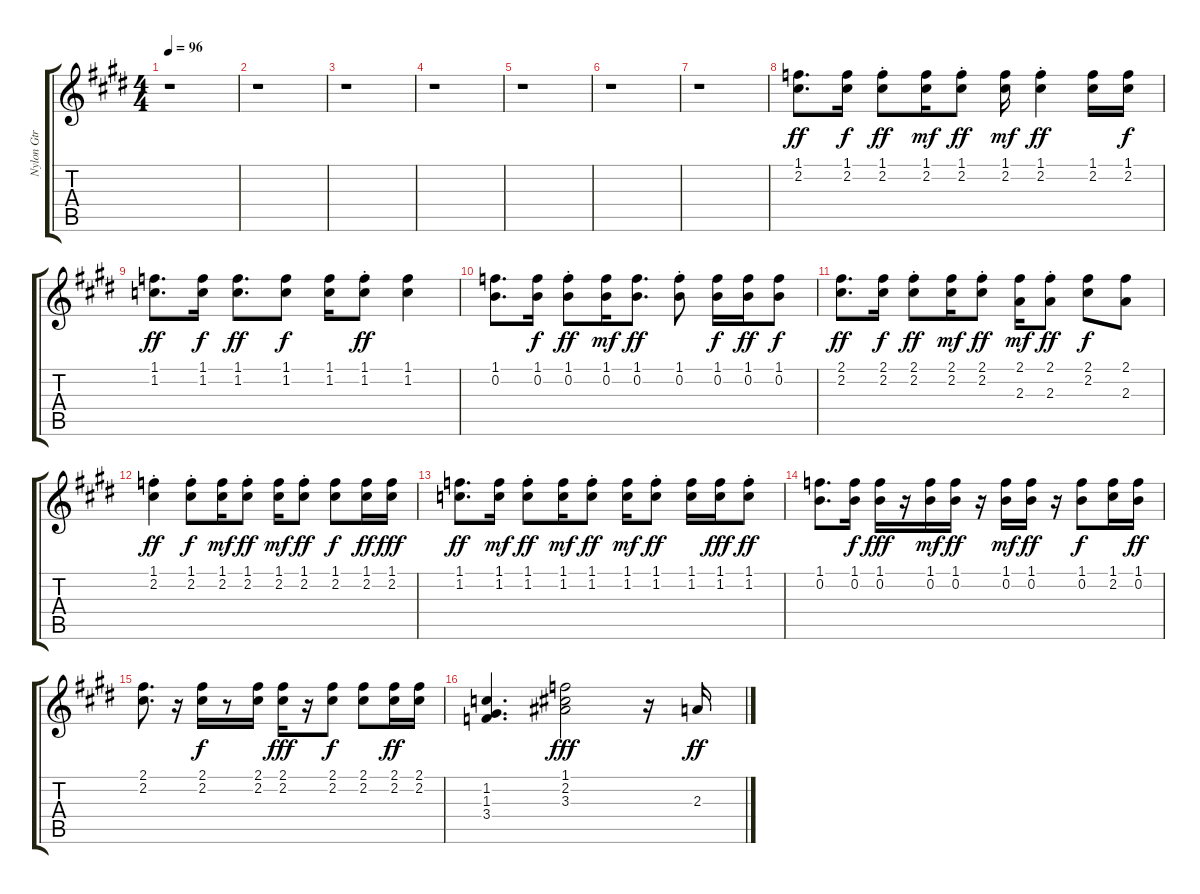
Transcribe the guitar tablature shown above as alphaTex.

\track ("Nylon Gtr" "Nylon Gtr") {instrument acousticguitarnylon}
\staff {score tabs}
\tuning (E4 B3 G3 D3 A2 E2) {hide}
\ts (4 4)
\tempo 96
\clef g2
\ks e
r.1{dy f} |
r.1 |
r.1 |
r.1 |
r.1 |
r.1 |
r.1 |
(1.1 2.2).8{d dy ff} (1.1 2.2).16{dy f} (1.1{st} 2.2{st}).8{dy ff} (1.1 2.2).16{dy mf} (1.1{st} 2.2{st}).8{dy ff} (1.1 2.2).16{dy mf} (1.1{st} 2.2{st}).4{dy ff} (1.1 2.2).16 (1.1 2.2).16{dy f} |
(1.1 1.2).8{d dy ff} (1.1 1.2).16{dy f} (1.1 1.2).8{d dy ff} (1.1 1.2).8{dy f} (1.1 1.2).16 (1.1{st} 1.2{st}).8{dy ff} (1.1 1.2).4 |
(1.1 0.2).8{d} (1.1 0.2).16{dy f} (1.1{st} 0.2{st}).8{dy ff} (1.1 0.2).16{dy mf} (1.1 0.2).8{d dy ff} (1.1{st} 0.2{st}).8 (1.1 0.2).16{dy f} (1.1 0.2).16{dy ff} (1.1 0.2).8{dy f} |
(2.1 2.2).8{d dy ff} (2.1 2.2).16{dy f} (2.1{st} 2.2{st}).8{dy ff} (2.1 2.2).16{dy mf} (2.1{st} 2.2{st}).8{dy ff} (2.1 2.3).16{dy mf} (2.1{st} 2.3{st}).8{dy ff} (2.1 2.2).8{dy f} (2.1 2.3).8 |
(1.1{st} 2.2{st}).4{dy ff} (1.1{st} 2.2{st}).8{dy f} (1.1 2.2).16{dy mf} (1.1{st} 2.2{st}).8{dy ff} (1.1 2.2).16{dy mf} (1.1{st} 2.2{st}).8{dy ff} (1.1 2.2).8{dy f} (1.1 2.2).16{dy ff} (1.1 2.2).16{dy fff} |
(1.1 1.2).8{d dy ff} (1.1 1.2).16{dy mf} (1.1{st} 1.2{st}).8{dy ff} (1.1 1.2).16{dy mf} (1.1{st} 1.2{st}).8{dy ff} (1.1 1.2).16{dy mf} (1.1{st} 1.2{st}).8{dy ff} (1.1 1.2).16 (1.1 1.2).16{dy fff} (1.1{st} 1.2{st}).8{dy ff} |
(1.1 0.2).8{d} (1.1 0.2).16{dy f} (1.1 0.2).16{dy fff} r.16 (1.1 0.2).16{dy mf} (1.1 0.2).16{dy ff} r.16 (1.1 0.2).16{dy mf} (1.1 0.2).16{dy ff} r.16 (1.1 0.2).8{dy f} (1.1 2.2).16 (1.1 0.2).16{dy ff} |
(2.1 2.2).8{d} r.16 (2.1 2.2).16{dy f} r.8 (2.1 2.2).16 (2.1 2.2).16{dy fff} r.16 (2.1 2.2).8{dy f} (2.1 2.2).8 (2.1 2.2).16{dy ff} (2.1 2.2).16 |
(1.2 1.3 3.4).4{d} (1.1 2.2 3.3).2{dy fff} r.16 2.3.16{dy ff}
